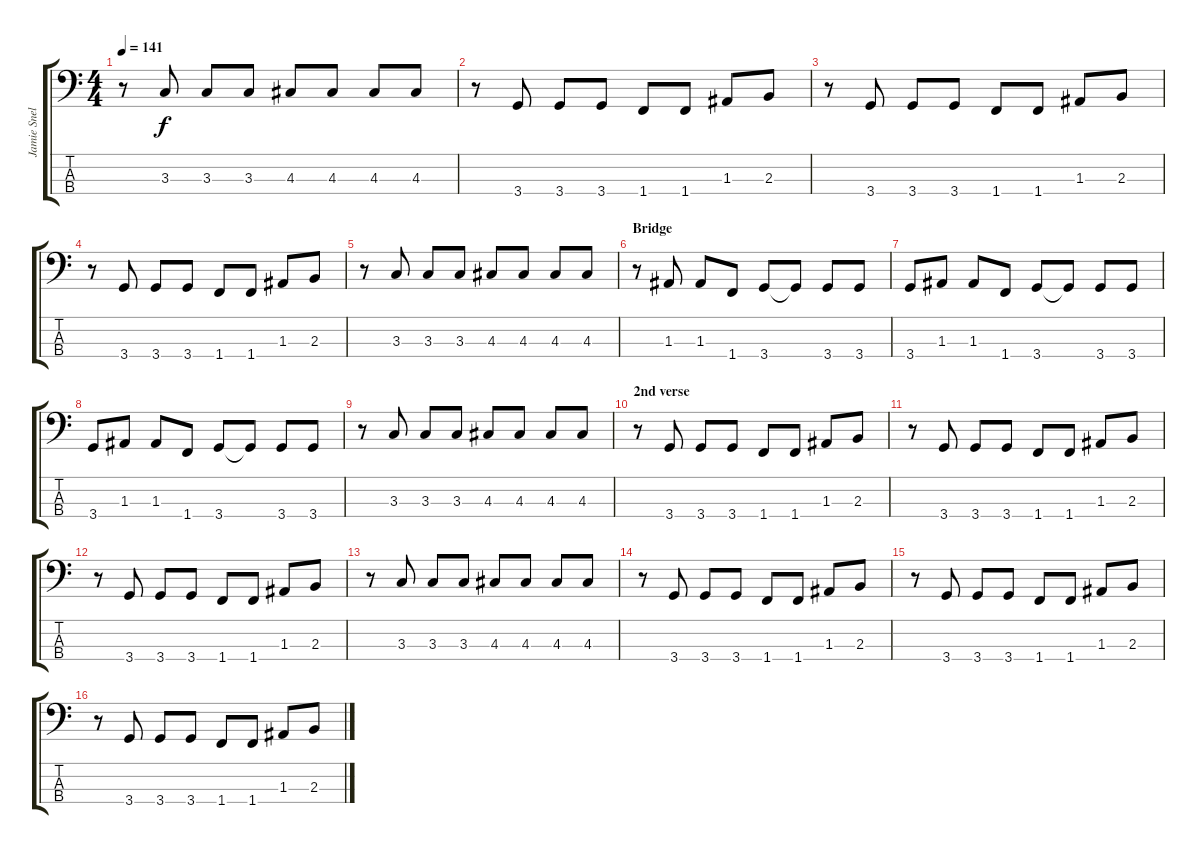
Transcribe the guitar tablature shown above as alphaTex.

\track ("Jamie Snell (Bass)" "Jamie Snel") {instrument electricbasspick}
\staff {score tabs}
\tuning (G2 D2 A1 E1) {hide}
\ts (4 4)
\tempo 141
\clef f4
\ks c
r.8{dy f} 3.3.8 3.3.8 3.3.8 4.3.8 4.3.8 4.3.8 4.3.8 |
r.8 3.4.8 3.4.8 3.4.8 1.4.8 1.4.8 1.3.8 2.3.8 |
r.8 3.4.8 3.4.8 3.4.8 1.4.8 1.4.8 1.3.8 2.3.8 |
r.8 3.4.8 3.4.8 3.4.8 1.4.8 1.4.8 1.3.8 2.3.8 |
r.8 3.3.8 3.3.8 3.3.8 4.3.8 4.3.8 4.3.8 4.3.8 |
\section ("" "Bridge")
r.8 1.3.8 1.3.8 1.4.8 3.4.8 3.4{t}.8 3.4.8 3.4.8 |
3.4.8 1.3.8 1.3.8 1.4.8 3.4.8 3.4{t}.8 3.4.8 3.4.8 |
3.4.8 1.3.8 1.3.8 1.4.8 3.4.8 3.4{t}.8 3.4.8 3.4.8 |
r.8 3.3.8 3.3.8 3.3.8 4.3.8 4.3.8 4.3.8 4.3.8 |
\section ("" "2nd verse")
r.8 3.4.8 3.4.8 3.4.8 1.4.8 1.4.8 1.3.8 2.3.8 |
r.8 3.4.8 3.4.8 3.4.8 1.4.8 1.4.8 1.3.8 2.3.8 |
r.8 3.4.8 3.4.8 3.4.8 1.4.8 1.4.8 1.3.8 2.3.8 |
r.8 3.3.8 3.3.8 3.3.8 4.3.8 4.3.8 4.3.8 4.3.8 |
r.8 3.4.8 3.4.8 3.4.8 1.4.8 1.4.8 1.3.8 2.3.8 |
r.8 3.4.8 3.4.8 3.4.8 1.4.8 1.4.8 1.3.8 2.3.8 |
r.8 3.4.8 3.4.8 3.4.8 1.4.8 1.4.8 1.3.8 2.3.8
